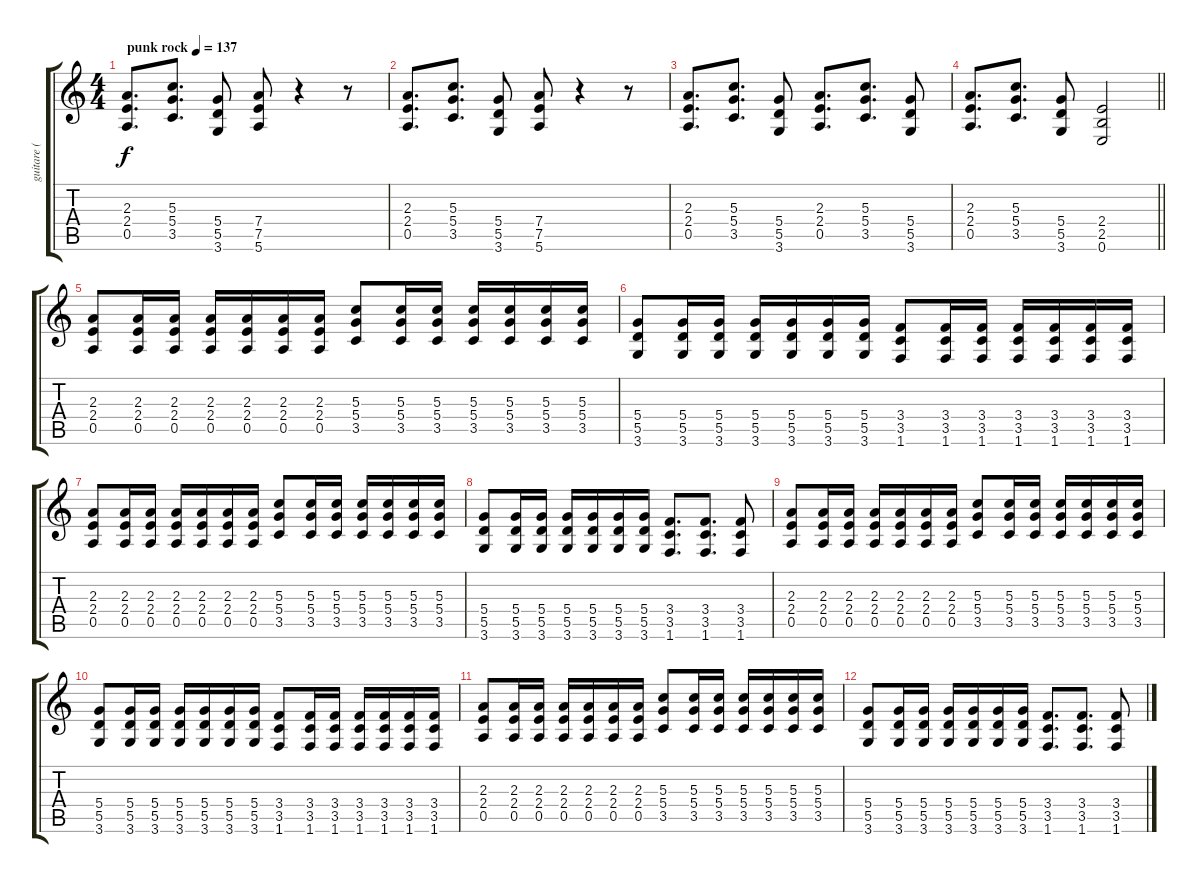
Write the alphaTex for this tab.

\track ("guitare ( Amstrong ) " "guitare ( ") {instrument distortionguitar}
\staff {score tabs}
\tuning (E4 B3 G3 D3 A2 E2) {hide}
\ts (4 4)
\tempo (137 "punk rock")
\clef g2
\ks c
(2.3 2.4 0.5).8{d dy f instrument distortionguitar} (5.3 5.4 3.5).8{d} (5.4 5.5 3.6).8 (7.4 7.5 5.6).8 r.4 r.8 |
(2.3 2.4 0.5).8{d} (5.3 5.4 3.5).8{d} (5.4 5.5 3.6).8 (7.4 7.5 5.6).8 r.4 r.8 |
(2.3 2.4 0.5).8{d} (5.3 5.4 3.5).8{d} (5.4 5.5 3.6).8 (2.3 2.4 0.5).8{d} (5.3 5.4 3.5).8{d} (5.4 5.5 3.6).8 |
\barLineRight lightlight
(2.3 2.4 0.5).8{d} (5.3 5.4 3.5).8{d} (5.4 5.5 3.6).8 (2.4 2.5 0.6).2 |
(2.3 2.4 0.5).8 (2.3 2.4 0.5).16 (2.3 2.4 0.5).16 (2.3 2.4 0.5).16 (2.3 2.4 0.5).16 (2.3 2.4 0.5).16 (2.3 2.4 0.5).16 (5.3 5.4 3.5).8 (5.3 5.4 3.5).16 (5.3 5.4 3.5).16 (5.3 5.4 3.5).16 (5.3 5.4 3.5).16 (5.3 5.4 3.5).16 (5.3 5.4 3.5).16 |
(5.4 5.5 3.6).8 (5.4 5.5 3.6).16 (5.4 5.5 3.6).16 (5.4 5.5 3.6).16 (5.4 5.5 3.6).16 (5.4 5.5 3.6).16 (5.4 5.5 3.6).16 (3.4 3.5 1.6).8 (3.4 3.5 1.6).16 (3.4 3.5 1.6).16 (3.4 3.5 1.6).16 (3.4 3.5 1.6).16 (3.4 3.5 1.6).16 (3.4 3.5 1.6).16 |
(2.3 2.4 0.5).8 (2.3 2.4 0.5).16 (2.3 2.4 0.5).16 (2.3 2.4 0.5).16 (2.3 2.4 0.5).16 (2.3 2.4 0.5).16 (2.3 2.4 0.5).16 (5.3 5.4 3.5).8 (5.3 5.4 3.5).16 (5.3 5.4 3.5).16 (5.3 5.4 3.5).16 (5.3 5.4 3.5).16 (5.3 5.4 3.5).16 (5.3 5.4 3.5).16 |
(5.4 5.5 3.6).8 (5.4 5.5 3.6).16 (5.4 5.5 3.6).16 (5.4 5.5 3.6).16 (5.4 5.5 3.6).16 (5.4 5.5 3.6).16 (5.4 5.5 3.6).16 (3.4 3.5 1.6).8{d} (3.4 3.5 1.6).8{d} (3.4 3.5 1.6).8 |
(2.3 2.4 0.5).8 (2.3 2.4 0.5).16 (2.3 2.4 0.5).16 (2.3 2.4 0.5).16 (2.3 2.4 0.5).16 (2.3 2.4 0.5).16 (2.3 2.4 0.5).16 (5.3 5.4 3.5).8 (5.3 5.4 3.5).16 (5.3 5.4 3.5).16 (5.3 5.4 3.5).16 (5.3 5.4 3.5).16 (5.3 5.4 3.5).16 (5.3 5.4 3.5).16 |
(5.4 5.5 3.6).8 (5.4 5.5 3.6).16 (5.4 5.5 3.6).16 (5.4 5.5 3.6).16 (5.4 5.5 3.6).16 (5.4 5.5 3.6).16 (5.4 5.5 3.6).16 (3.4 3.5 1.6).8 (3.4 3.5 1.6).16 (3.4 3.5 1.6).16 (3.4 3.5 1.6).16 (3.4 3.5 1.6).16 (3.4 3.5 1.6).16 (3.4 3.5 1.6).16 |
(2.3 2.4 0.5).8 (2.3 2.4 0.5).16 (2.3 2.4 0.5).16 (2.3 2.4 0.5).16 (2.3 2.4 0.5).16 (2.3 2.4 0.5).16 (2.3 2.4 0.5).16 (5.3 5.4 3.5).8 (5.3 5.4 3.5).16 (5.3 5.4 3.5).16 (5.3 5.4 3.5).16 (5.3 5.4 3.5).16 (5.3 5.4 3.5).16 (5.3 5.4 3.5).16 |
(5.4 5.5 3.6).8 (5.4 5.5 3.6).16 (5.4 5.5 3.6).16 (5.4 5.5 3.6).16 (5.4 5.5 3.6).16 (5.4 5.5 3.6).16 (5.4 5.5 3.6).16 (3.4 3.5 1.6).8{d} (3.4 3.5 1.6).8{d} (3.4 3.5 1.6).8
